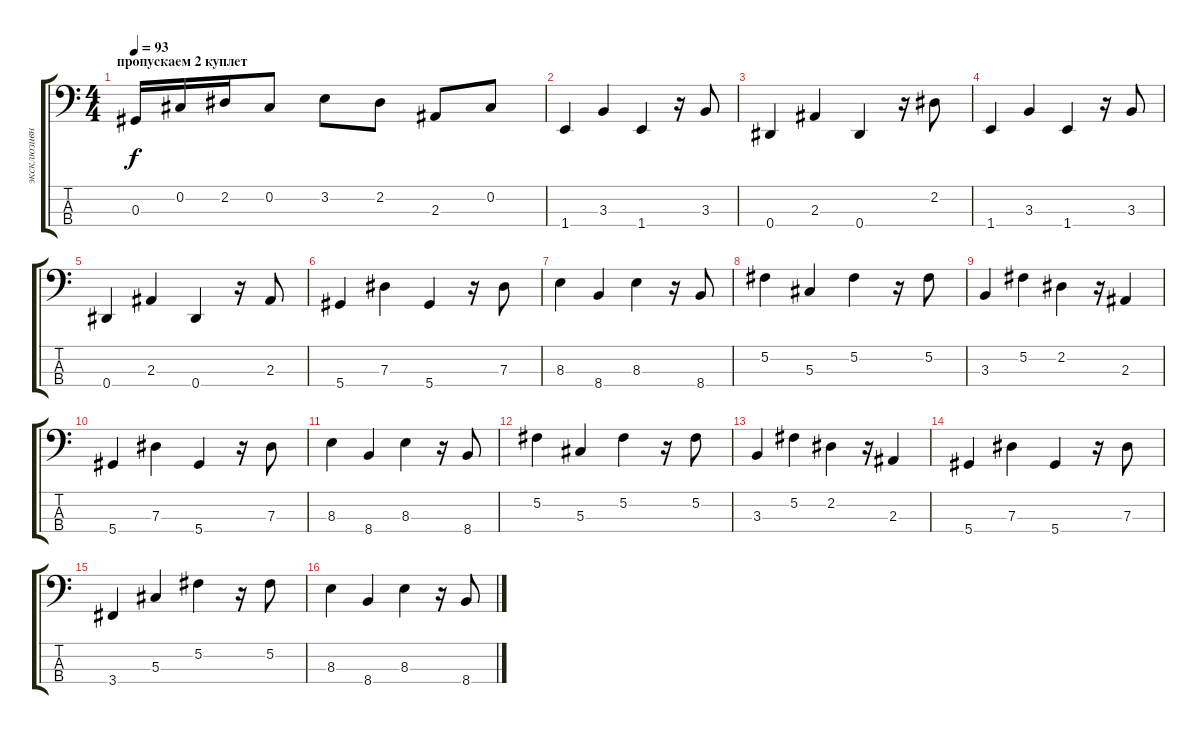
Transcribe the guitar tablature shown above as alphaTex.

\track ("эксклюзивные" "эксклюзивн") {solo instrument acousticbass}
\staff {score tabs}
\tuning (Gb2 Db2 Ab1 Eb1) {hide}
\ts (4 4)
\section ("" "пропускаем 2 куплет")
\tempo 93
\clef f4
\ks c
0.3.16{dy f} 0.2.16 2.2.16 0.2.8 3.2.8 2.2.8 2.3.8 0.2.8 |
1.4.4 3.3.4 1.4.4 r.16 3.3.8 |
0.4.4 2.3.4 0.4.4 r.16 2.2.8 |
1.4.4 3.3.4 1.4.4 r.16 3.3.8 |
0.4.4 2.3.4 0.4.4 r.16 2.3.8 |
5.4.4 7.3.4 5.4.4 r.16 7.3.8 |
8.3.4 8.4.4 8.3.4 r.16 8.4.8 |
5.2.4 5.3.4 5.2.4 r.16 5.2.8 |
3.3.4 5.2.4 2.2.4 r.16 2.3.4 |
5.4.4 7.3.4 5.4.4 r.16 7.3.8 |
8.3.4 8.4.4 8.3.4 r.16 8.4.8 |
5.2.4 5.3.4 5.2.4 r.16 5.2.8 |
3.3.4 5.2.4 2.2.4 r.16 2.3.4 |
5.4.4 7.3.4 5.4.4 r.16 7.3.8 |
3.4.4 5.3.4 5.2.4 r.16 5.2.8 |
8.3.4 8.4.4 8.3.4 r.16 8.4.8
